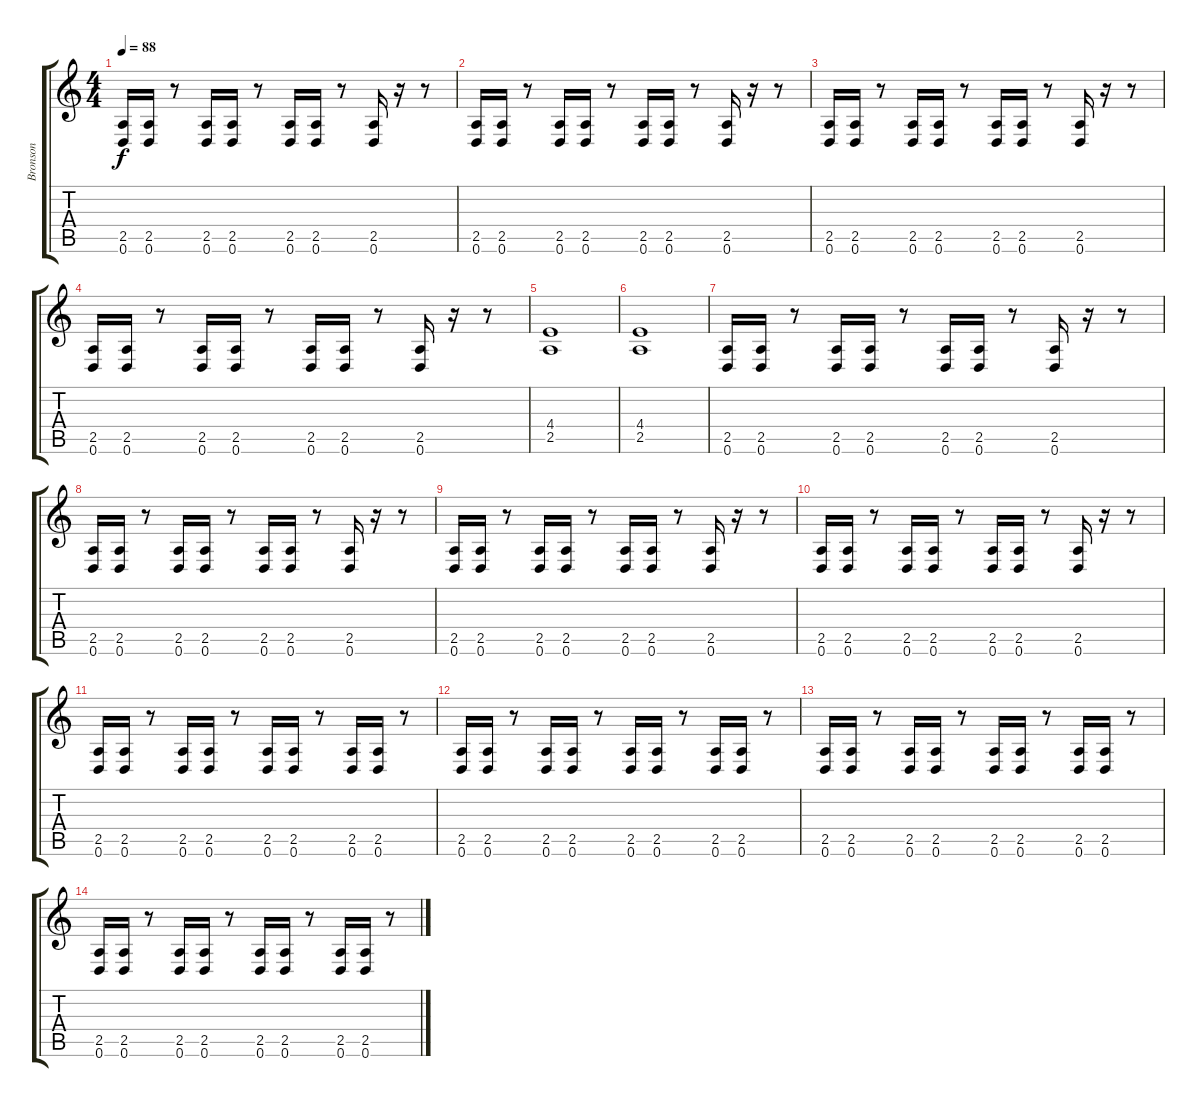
\track ("Bronson" "Bronson") {instrument distortionguitar}
\staff {score tabs}
\tuning (D4 A3 F3 C3 G2 D2) {hide}
\ts (4 4)
\tempo 88
\clef g2
\ks c
(2.5 0.6).16{dy f} (2.5 0.6).16 r.8 (2.5 0.6).16 (2.5 0.6).16 r.8 (2.5 0.6).16 (2.5 0.6).16 r.8 (2.5 0.6).16 r.16 r.8 |
(2.5 0.6).16 (2.5 0.6).16 r.8 (2.5 0.6).16 (2.5 0.6).16 r.8 (2.5 0.6).16 (2.5 0.6).16 r.8 (2.5 0.6).16 r.16 r.8 |
(2.5 0.6).16 (2.5 0.6).16 r.8 (2.5 0.6).16 (2.5 0.6).16 r.8 (2.5 0.6).16 (2.5 0.6).16 r.8 (2.5 0.6).16 r.16 r.8 |
(2.5 0.6).16 (2.5 0.6).16 r.8 (2.5 0.6).16 (2.5 0.6).16 r.8 (2.5 0.6).16 (2.5 0.6).16 r.8 (2.5 0.6).16 r.16 r.8 |
(4.4 2.5).1 |
(4.4 2.5).1 |
(2.5 0.6).16 (2.5 0.6).16 r.8 (2.5 0.6).16 (2.5 0.6).16 r.8 (2.5 0.6).16 (2.5 0.6).16 r.8 (2.5 0.6).16 r.16 r.8 |
(2.5 0.6).16 (2.5 0.6).16 r.8 (2.5 0.6).16 (2.5 0.6).16 r.8 (2.5 0.6).16 (2.5 0.6).16 r.8 (2.5 0.6).16 r.16 r.8 |
(2.5 0.6).16 (2.5 0.6).16 r.8 (2.5 0.6).16 (2.5 0.6).16 r.8 (2.5 0.6).16 (2.5 0.6).16 r.8 (2.5 0.6).16 r.16 r.8 |
(2.5 0.6).16 (2.5 0.6).16 r.8 (2.5 0.6).16 (2.5 0.6).16 r.8 (2.5 0.6).16 (2.5 0.6).16 r.8 (2.5 0.6).16 r.16 r.8 |
(2.5 0.6).16 (2.5 0.6).16 r.8 (2.5 0.6).16 (2.5 0.6).16 r.8 (2.5 0.6).16 (2.5 0.6).16 r.8 (2.5 0.6).16 (2.5 0.6).16 r.8 |
(2.5 0.6).16 (2.5 0.6).16 r.8 (2.5 0.6).16 (2.5 0.6).16 r.8 (2.5 0.6).16 (2.5 0.6).16 r.8 (2.5 0.6).16 (2.5 0.6).16 r.8 |
(2.5 0.6).16 (2.5 0.6).16 r.8 (2.5 0.6).16 (2.5 0.6).16 r.8 (2.5 0.6).16 (2.5 0.6).16 r.8 (2.5 0.6).16 (2.5 0.6).16 r.8 |
(2.5 0.6).16 (2.5 0.6).16 r.8 (2.5 0.6).16 (2.5 0.6).16 r.8 (2.5 0.6).16 (2.5 0.6).16 r.8 (2.5 0.6).16 (2.5 0.6).16 r.8
